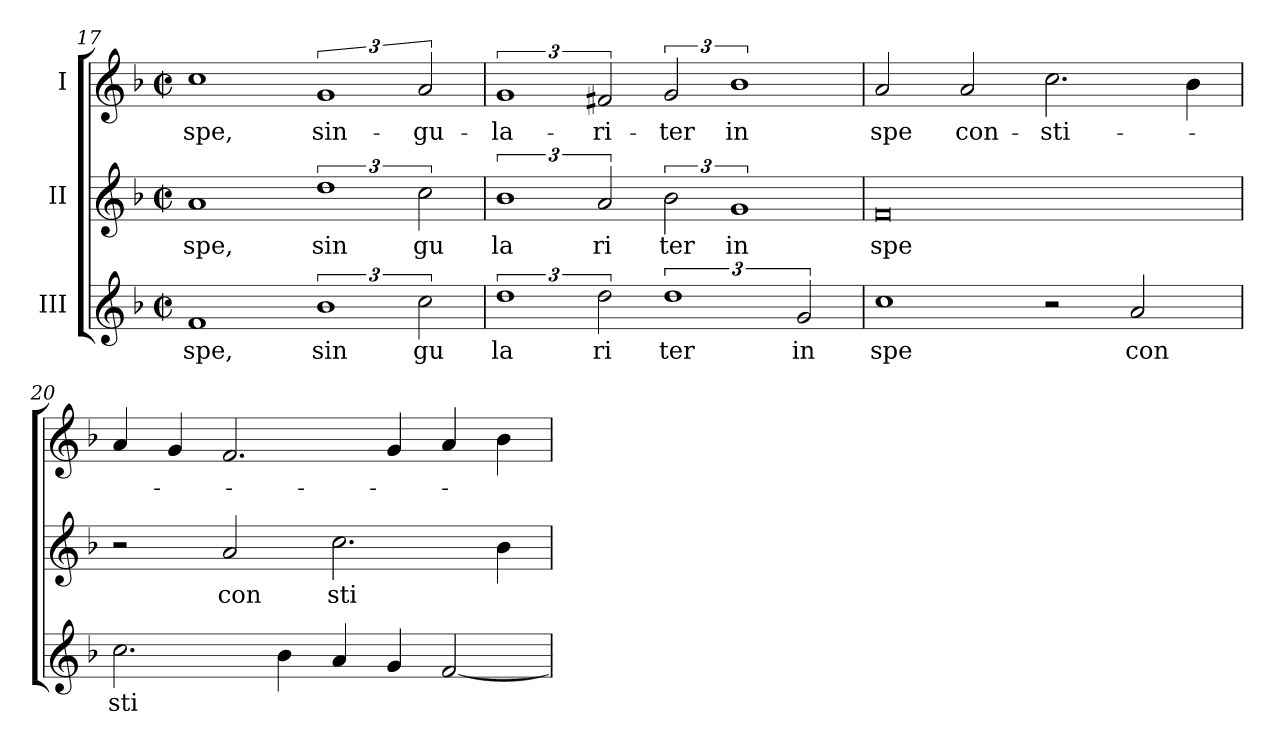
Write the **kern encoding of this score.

**kern	**text	**kern	**text	**kern	**text
*part3	*part3	*part2	*part2	*part1	*part1
*staff3	*staff3	*staff2	*staff2	*staff1	*staff1
*I"III	*	*I"II	*	*I"I	*
*clefG2	*	*clefG2	*	*clefG2	*
*k[b-]	*	*k[b-]	*	*k[b-]	*
*F:	*	*F:	*	*F:	*
*M2/2	*	*M2/2	*	*M2/2	*
*met(c|)	*	*met(c|)	*	*met(c|)	*
=17	=17	=17	=17	=17	=17
!	!LO:LY:b:cj	!	!LO:LY:b:cj	!	!LO:LY:b:cj
1f	spe,	1a	spe,	1cc	spe,
!	!LO:LY:b:cj	!	!LO:LY:b:cj	!	!LO:LY:b:cj
3%2b-	sin	3%2dd	sin	3%2g	sin-
!	!LO:LY:b:cj	!	!LO:LY:b:cj	!	!LO:LY:b:cj
3cc\	gu	3cc\	gu	3a/	-gu-
=18	=18	=18	=18	=18	=18
!	!LO:LY:b:cj	!	!LO:LY:b:cj	!	!LO:LY:b:cj
3%2dd	la	3%2b-	la	3%2g	-la-
!	!LO:LY:b:cj	!	!LO:LY:b:cj	!	!LO:LY:b:cj
3dd\	ri	3a/	ri	3f#X/	-ri-
!	!LO:LY:b:cj	!	!LO:LY:b:cj	!	!LO:LY:b:cj
3%2dd	ter	3b-\	ter	3g/	-ter
!	!	!	!LO:LY:b:cj	!	!LO:LY:b:cj
.	.	3%2g	in	3%2b-	in
!	!LO:LY:b:cj	!	!	!	!
3g/	in	.	.	.	.
=19	=19	=19	=19	=19	=19
!	!LO:LY:b:cj	!	!LO:LY:b:cj	!	!LO:LY:b:cj
1cc	spe	0f	spe	2a/	spe
!	!	!	!	!	!LO:LY:b:cj
.	.	.	.	2a/	con-
!	!	!	!	!	!LO:LY:b:cj
2r	.	.	.	2.cc\	-sti-
!	!LO:LY:b:cj	!	!	!	!
2a/	con	.	.	.	.
.	.	.	.	4b-\	.
=20	=20	=20	=20	=20	=20
!	!LO:LY:b:cj	!	!	!	!
2.cc\	sti	2r	.	4a/	.
.	.	.	.	4g/	.
!	!	!	!LO:LY:b:cj	!	!
.	.	2a/	con	2.f/	.
4b-\	.	.	.	.	.
!	!	!	!LO:LY:b:cj	!	!
4a/	.	2.cc\	sti	.	.
4g/	.	.	.	4g/	.
[>2f/	.	.	.	4a/	.
.	.	4b-\	.	4b-\	.
=	=	=	=	=	=
*-	*-	*-	*-	*-	*-
